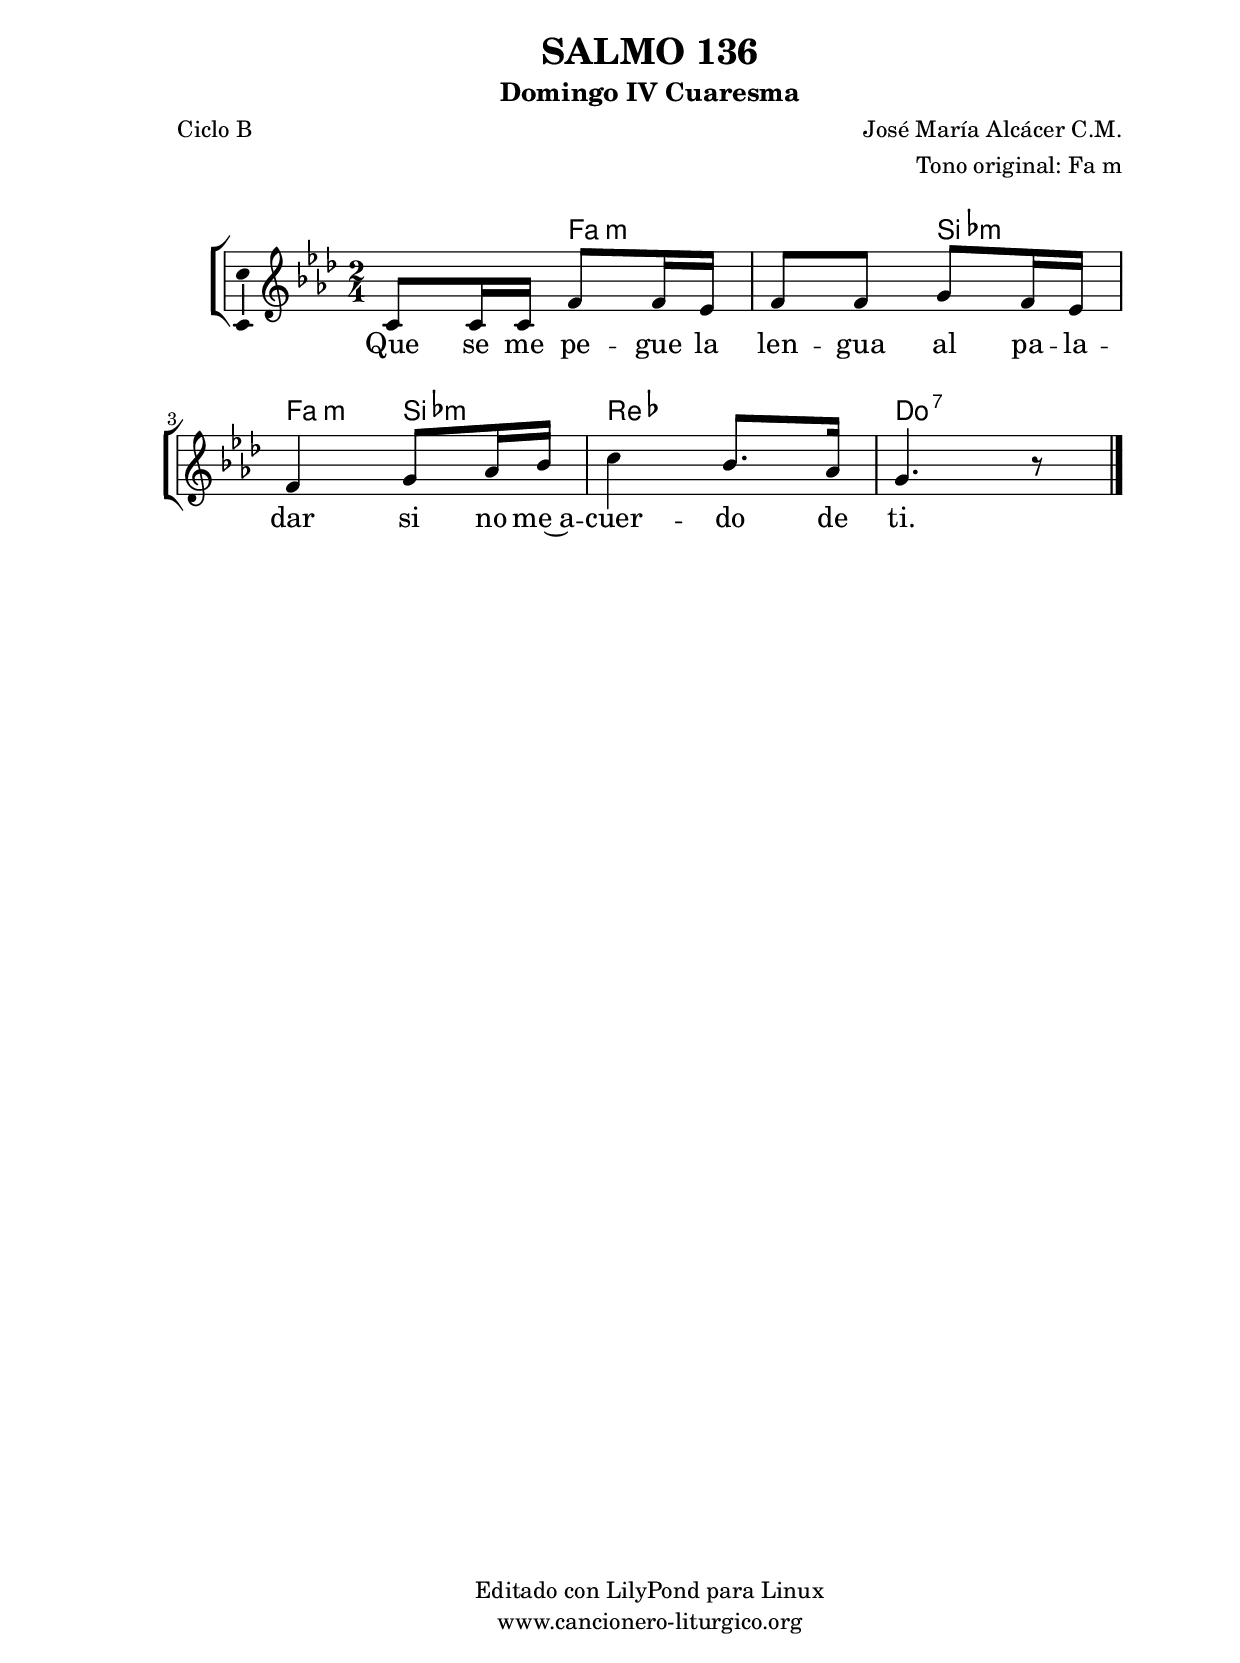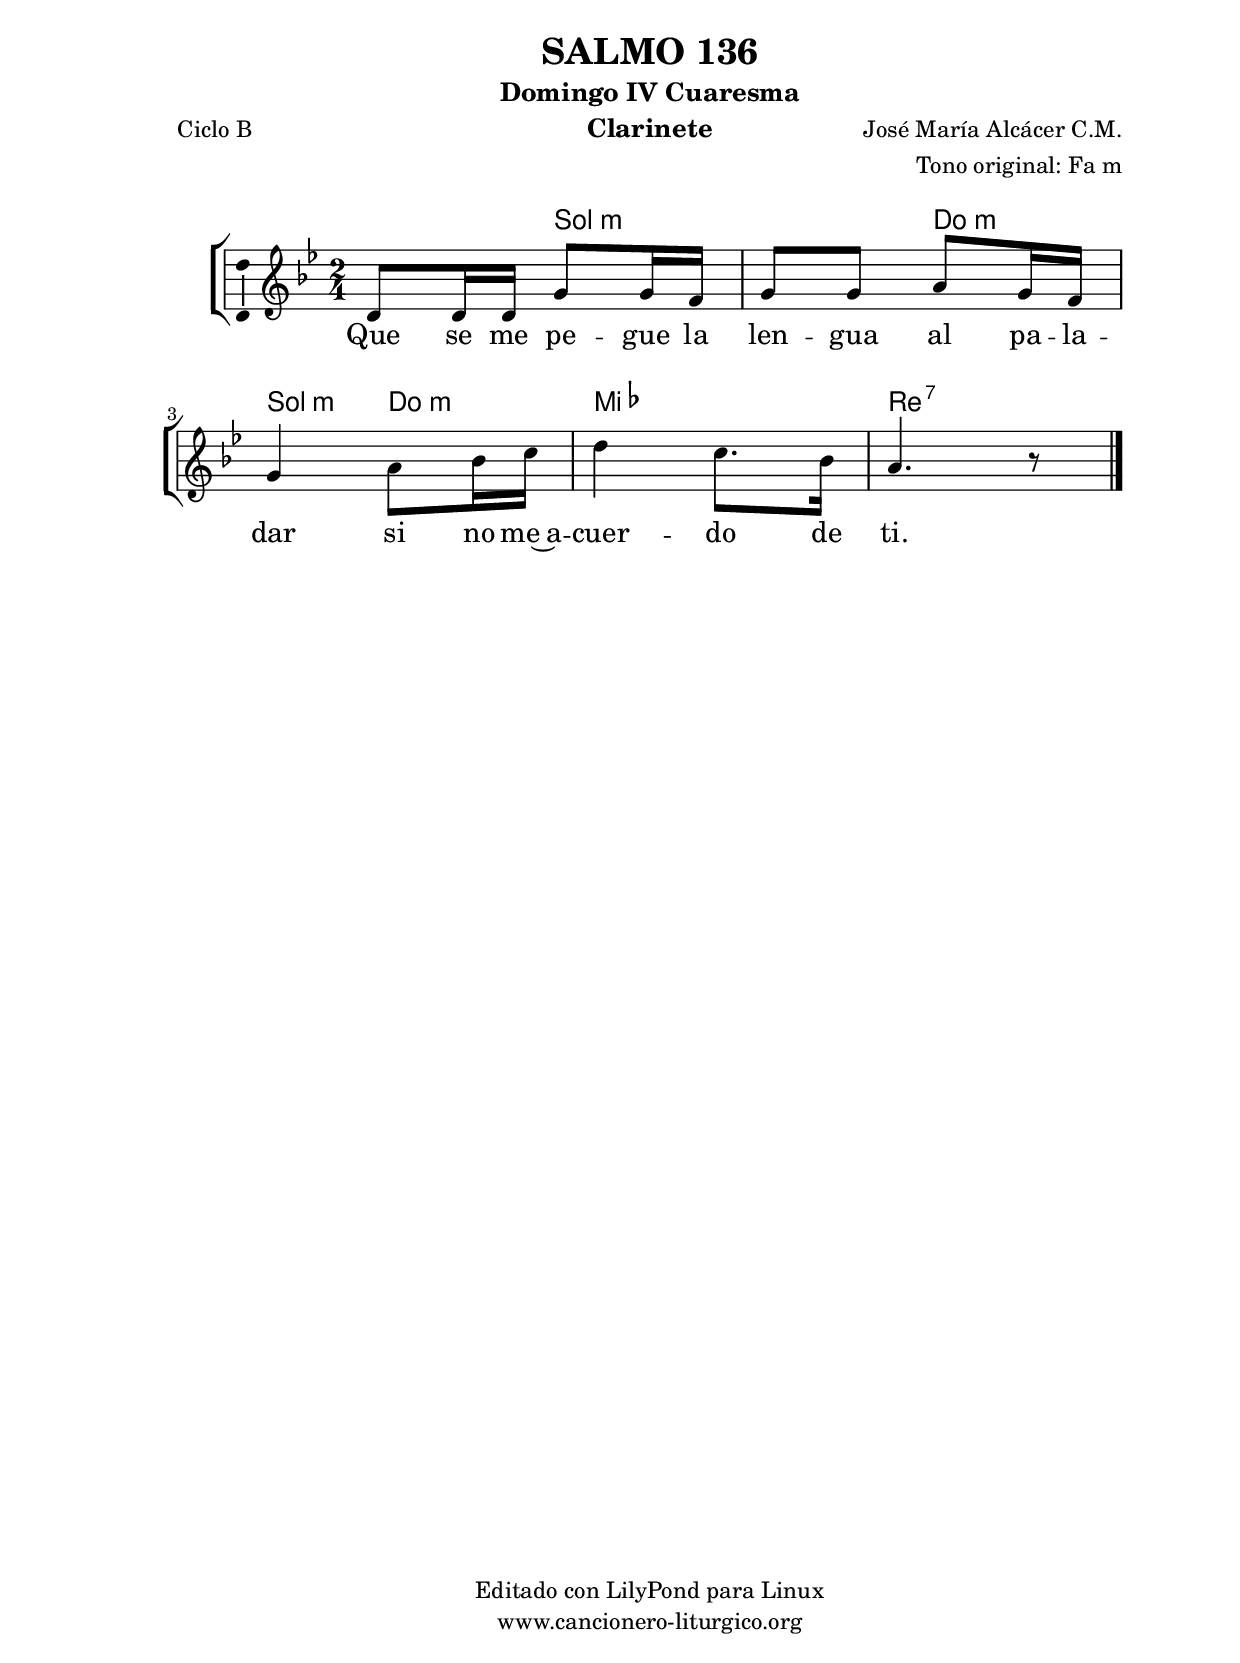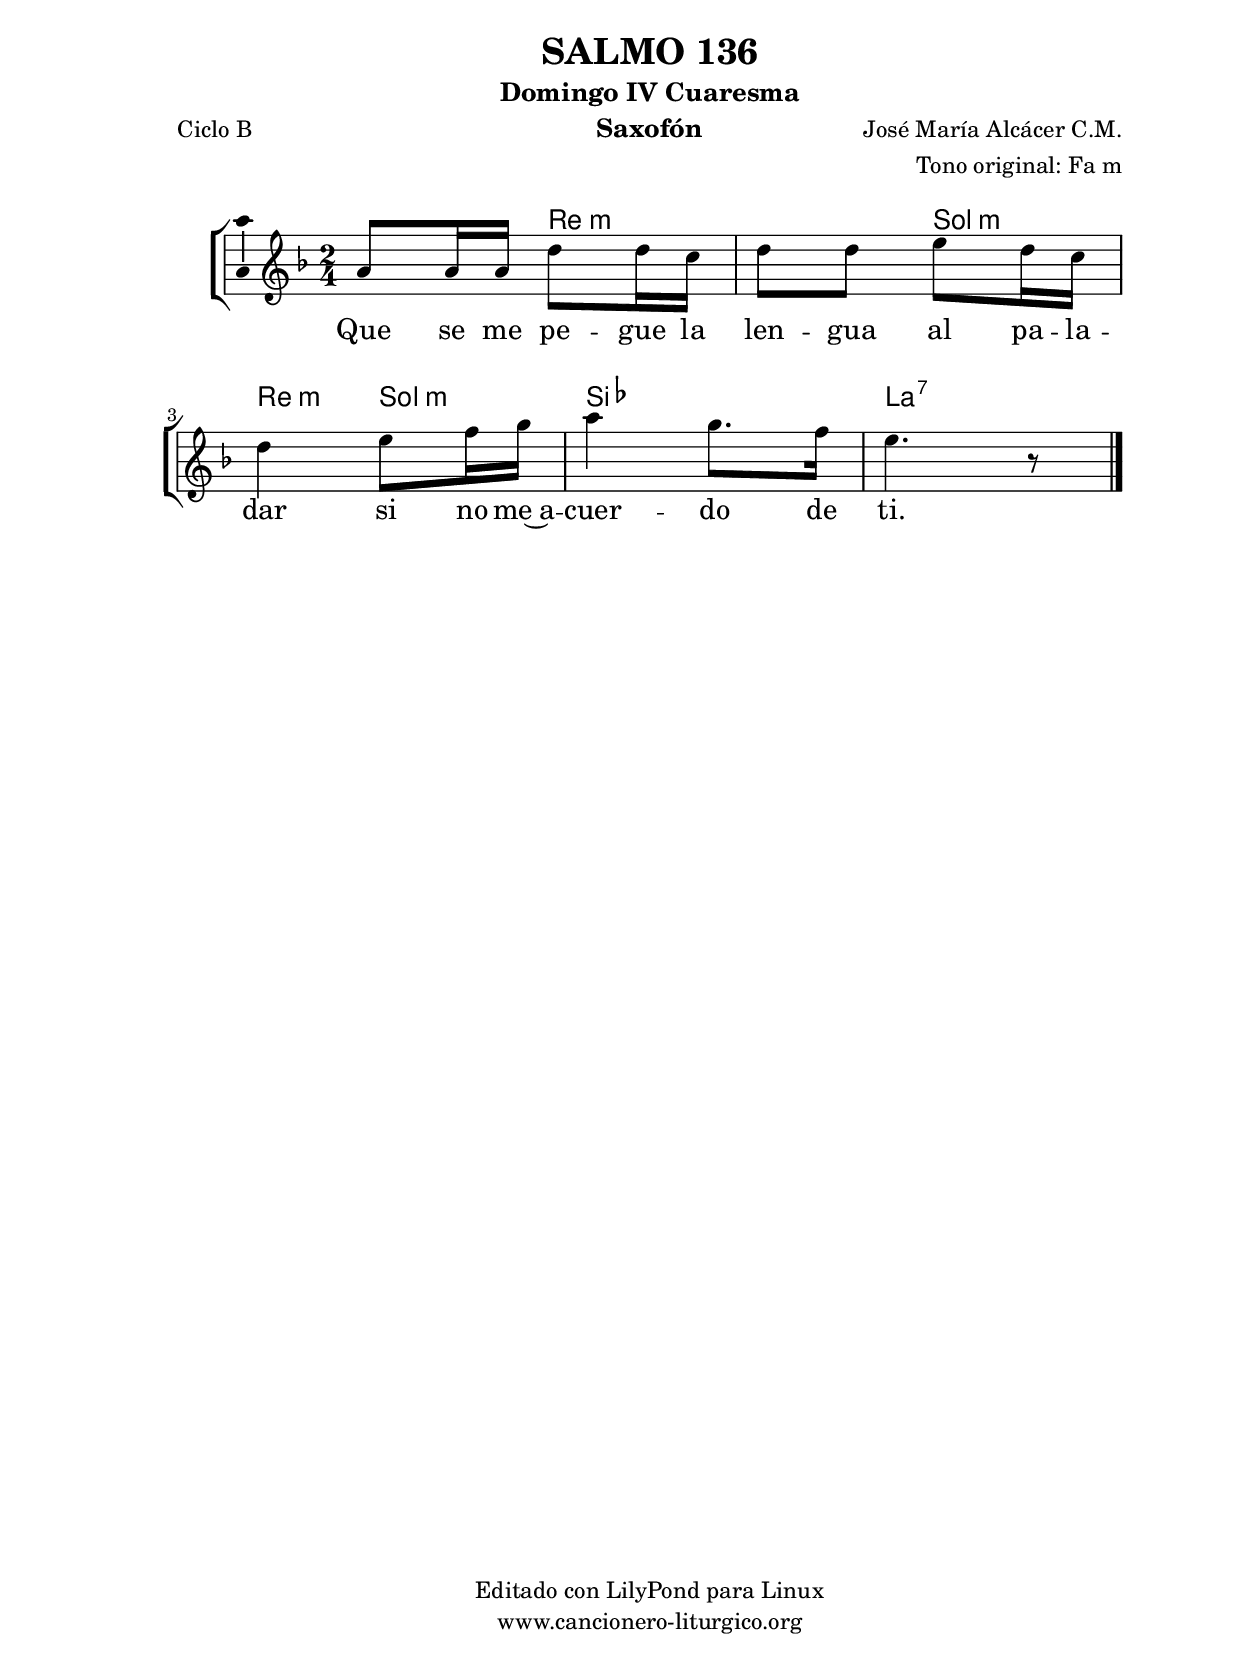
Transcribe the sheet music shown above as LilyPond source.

%
%para convertir .midi en .wav:
%timidity filename.midi -Ow -o finename.wav
%
%
%Para convertir de .wav a .mp3:
%lame -h -m j filename.wav
%
%
%para escuchar el midi:
%timidity nombrefichero.midi
%


%versión de lilypond para la que se ha escrito esta partitura:
\version "2.16.0"

	%Tamaño papel
	#(set-default-paper-size "a4")
	%Tamaño partitura
	#(set-global-staff-size 20)
	%No responde al pulsar sobre una nota
	#(ly:set-option 'point-and-click #f)

%parámetros del encabezamiento:
\header {
	title = "SALMO 136"
	subtitle = "Domingo IV Cuaresma"
	composer = "José María Alcácer C.M."
	poet = "Ciclo B"
	meter = ""
	arranger = "Tono original: Fa m"
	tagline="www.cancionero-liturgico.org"
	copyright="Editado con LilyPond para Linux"
	}

%parámetros asociados al papel:
\paper  {
	oddHeaderMarkup = \markup {\fill-line { \on-the-fly #not-first-page \fromproperty #'header:title \on-the-fly #not-first-page \fromproperty #'header:composer }}
	evenHeaderMarkup = \markup {\fill-line { \fromproperty #'header:composer \fromproperty #'header:title }}
	#(set-paper-size "a4")
	print-page-number = ##f
	first-page-number = 1
	print-first-page-number = ##f
%	head-separation = 3.0 \cm
	top-margin = 2.0 \cm
	bottom-margin = 0.5\cm
%%%	bottom-margin = -1.0\cm
	left-margin = 3.0 \cm
	line-width = 16.0 \cm 
	indent = 8\mm
	interscoreline = 2.\mm
	between-system-space = 15\mm
%	para que las partituras no llenen la hoja:
	ragged-bottom = ##t
%	idem para la última hoja:
	ragged-last-bottom = ##f
%	para que las partituras llenen el ancho del papel:
	ragged-last = ##f
	after-title-space = 2.5 \cm
%page-count=1
%system-count=8

	%Flexible Vertical Spacing
%	markup-markup-spacing =
%	#'((basic-distance . 15) (minimum-distance . 15) (padding . 3))
	markup-system-spacing =
	#'((basic-distance . 15) (minimum-distance . 15) (padding . 3))
	system-system-spacing =
	#'((basic-distance . 15) (minimum-distance . 15) (padding . 3))
	score-system-spacing =
	#'((basic-distance . 15) (minimum-distance . 15) (padding . 5))
%	top-system-spacing = % header
%	#'((basic-distance . 8) (minimum-distance . 0) (padding . 3))
%	top-markup-spacing =
%	#'((basic-distance . 20) (minimum-distance . 20) (padding . 3))
	last-bottom-spacing = % footer
	#'((basic-distance . 5) (minimum-distance . 5) (padding . 3))
%	score-markup-spacing =
%	#'((basic-distance . 16) (minimum-distance . 13) (padding . 3))

	}


%parámetros que afectan a toda la partitura:
global =  {
	%clave de sol (G):
	\clef G
	%armadura:
%	\transpose c a
	\key f \minor
	\tempo 4=68
	\set Score.tempoHideNote = ##t
	}


acordes = {
	\italianChords
	\chordmode {
%	\transpose c a
{

s4
f4:m s bes:m f:m bes:m des s c2:7

	}
	}
}

melodia = 
%\transpose c a
{
	\relative c'{
	\time 2/4

c8 c16 c f8 f16 ees
f8 f g f16 ees
f4 g8 aes16 bes
c4 bes8. aes16
g4. r8

	\bar "|."
	}
	}


texto = \lyricmode {
Que se me pe -- gue la len -- gua al pa -- la -- dar si no me~a -- cuer -- do de ti.
	}


acordesStaff = \context ChordNames = acordesStaff <<
	\set chordChanges = ##t
	\acordes
	>>


vozStaff = \context Voice = vozStaff
\with {\consists "Ambitus_engraver"}
<<
%	\set Staff.instrumentName = ""
%	\set Staff.shortInstrumentName = ""
%	\set Staff.midiInstrument = #"clarinet"
%	\set Staff.midiInstrument = #"cello"
%	\set Staff.midiInstrument = #"flute"
	\set Staff.midiInstrument = #"electric guitar (jazz)"
%	\set Staff.midiInstrument = #"english horn"
%	\set Staff.midiInstrument = #"violin"
%	\set Staff.midiInstrument = #"glockenspiel"
	\set Staff.midiMinimumVolume = #0.7
	\set Staff.midiMaximumVolume = #0.9
	\global
	\melodia
	>>


textoStaff = \context Lyrics = textoStaff <<
	\lyricsto vozStaff \texto
	>>

\book {
	\score {
		\context ChoirStaff {
			\override StaffGroup.SystemStartBracket #'collapse-height = #1
			\override Score.SystemStartBar #'collapse-height = #1
			<<
			\acordesStaff
			\vozStaff
			\textoStaff
			>>
			}
		\layout {
	    		\context {
				\Lyrics
				\override LyricText #'font-size = #2
				}
	   		 \context {
				\Score
				%fontSize = #3
				\override StaffSymbol #'staff-space = #(magstep +3)
				%\override Beam #'thickness = #0.55
				%\override SpacingSpanner #'spacing-increment = #1.0
				%\override Slur #'height-limit = #1.5
				}
			}
		}
	\score {
		\unfoldRepeats
		\context ChoirStaff {
			<<
			\acordesStaff
			\vozStaff
			>>
			}
		\midi {
	  		\context {
	  			\Score
				tempoWholesPerMinute = #(ly:make-moment 70 4)
				}
			}
		}
	}

%Partitura para clarinete
#(define output-suffix "C")
\book {
	\header{
		instrument = "Clarinete"
		}
	\score {
		\context ChoirStaff {
			\override StaffGroup.SystemStartBracket #'collapse-height = #1
			\override Score.SystemStartBar #'collapse-height = #1
\transpose c d
			<<
			\acordesStaff
			\vozStaff
			\textoStaff
			>>
			}
		\layout {
	    		\context {
				\Lyrics
				\override LyricText #'font-size = #2
				}
	   		 \context {
				\Score
				%fontSize = #3
				\override StaffSymbol #'staff-space = #(magstep +3)
				%\override Beam #'thickness = #0.55
				%\override SpacingSpanner #'spacing-increment = #1.0
				%\override Slur #'height-limit = #1.5
				}
			}
		}
	}

%Partitura para saxofón
#(define output-suffix "S")
\book {
	\header{
		instrument = "Saxofón"
		}
	\score {
		\context ChoirStaff {
			\override StaffGroup.SystemStartBracket #'collapse-height = #1
			\override Score.SystemStartBar #'collapse-height = #1
\transpose c a
			<<
			\acordesStaff
			\vozStaff
			\textoStaff
			>>
			}
		\layout {
	    		\context {
				\Lyrics
				\override LyricText #'font-size = #2
				}
	   		 \context {
				\Score
				%fontSize = #3
				\override StaffSymbol #'staff-space = #(magstep +3)
				%\override Beam #'thickness = #0.55
				%\override SpacingSpanner #'spacing-increment = #1.0
				%\override Slur #'height-limit = #1.5
				}
			}
		}
	}

